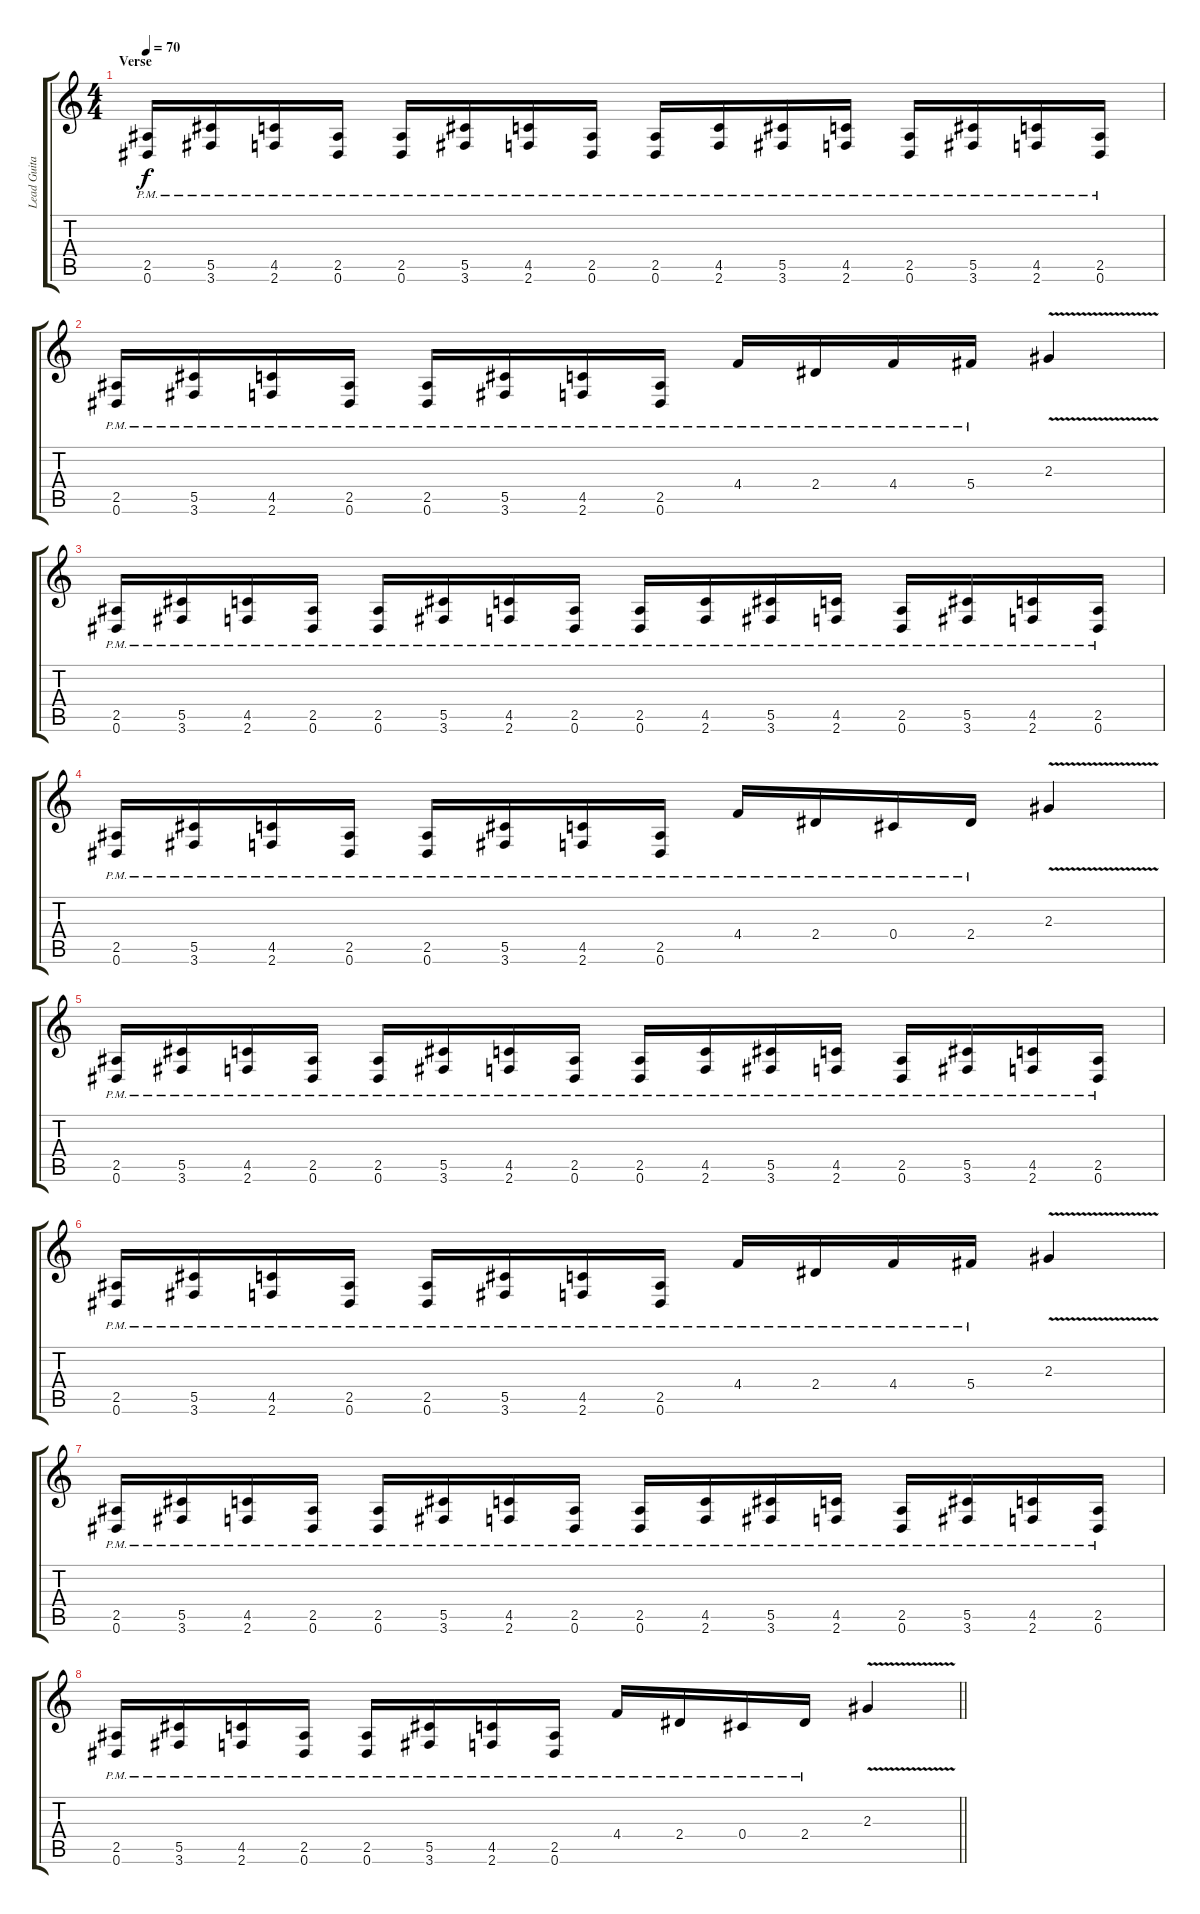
\track ("Lead Guitar" "Lead Guita") {instrument distortionguitar}
\staff {score tabs}
\tuning (Eb4 Bb3 Gb3 Db3 Ab2 Eb2) {hide}
\ts (4 4)
\section ("" "Verse")
\tempo 70
\clef g2
\ks c
(2.5{pm} 0.6{pm}).16{dy f} (5.5{pm} 3.6{pm}).16 (4.5{pm} 2.6{pm}).16 (2.5{pm} 0.6{pm}).16 (2.5{pm} 0.6{pm}).16 (5.5{pm} 3.6{pm}).16 (4.5{pm} 2.6{pm}).16 (2.5{pm} 0.6{pm}).16 (2.5{pm} 0.6{pm}).16 (4.5{pm} 2.6{pm}).16 (5.5{pm} 3.6{pm}).16 (4.5{pm} 2.6{pm}).16 (2.5{pm} 0.6{pm}).16 (5.5{pm} 3.6{pm}).16 (4.5{pm} 2.6{pm}).16 (2.5{pm} 0.6{pm}).16 |
(2.5{pm} 0.6{pm}).16 (5.5{pm} 3.6{pm}).16 (4.5{pm} 2.6{pm}).16 (2.5{pm} 0.6{pm}).16 (2.5{pm} 0.6{pm}).16 (5.5{pm} 3.6{pm}).16 (4.5{pm} 2.6{pm}).16 (2.5{pm} 0.6{pm}).16 4.4{pm}.16 2.4{pm}.16 4.4{pm}.16 5.4{pm}.16 2.3{v}.4 |
(2.5{pm} 0.6{pm}).16 (5.5{pm} 3.6{pm}).16 (4.5{pm} 2.6{pm}).16 (2.5{pm} 0.6{pm}).16 (2.5{pm} 0.6{pm}).16 (5.5{pm} 3.6{pm}).16 (4.5{pm} 2.6{pm}).16 (2.5{pm} 0.6{pm}).16 (2.5{pm} 0.6{pm}).16 (4.5{pm} 2.6{pm}).16 (5.5{pm} 3.6{pm}).16 (4.5{pm} 2.6{pm}).16 (2.5{pm} 0.6{pm}).16 (5.5{pm} 3.6{pm}).16 (4.5{pm} 2.6{pm}).16 (2.5{pm} 0.6{pm}).16 |
(2.5{pm} 0.6{pm}).16 (5.5{pm} 3.6{pm}).16 (4.5{pm} 2.6{pm}).16 (2.5{pm} 0.6{pm}).16 (2.5{pm} 0.6{pm}).16 (5.5{pm} 3.6{pm}).16 (4.5{pm} 2.6{pm}).16 (2.5{pm} 0.6{pm}).16 4.4{pm}.16 2.4{pm}.16 0.4{pm}.16 2.4{pm}.16 2.3{v}.4 |
(2.5{pm} 0.6{pm}).16 (5.5{pm} 3.6{pm}).16 (4.5{pm} 2.6{pm}).16 (2.5{pm} 0.6{pm}).16 (2.5{pm} 0.6{pm}).16 (5.5{pm} 3.6{pm}).16 (4.5{pm} 2.6{pm}).16 (2.5{pm} 0.6{pm}).16 (2.5{pm} 0.6{pm}).16 (4.5{pm} 2.6{pm}).16 (5.5{pm} 3.6{pm}).16 (4.5{pm} 2.6{pm}).16 (2.5{pm} 0.6{pm}).16 (5.5{pm} 3.6{pm}).16 (4.5{pm} 2.6{pm}).16 (2.5{pm} 0.6{pm}).16 |
(2.5{pm} 0.6{pm}).16 (5.5{pm} 3.6{pm}).16 (4.5{pm} 2.6{pm}).16 (2.5{pm} 0.6{pm}).16 (2.5{pm} 0.6{pm}).16 (5.5{pm} 3.6{pm}).16 (4.5{pm} 2.6{pm}).16 (2.5{pm} 0.6{pm}).16 4.4{pm}.16 2.4{pm}.16 4.4{pm}.16 5.4{pm}.16 2.3{v}.4 |
(2.5{pm} 0.6{pm}).16 (5.5{pm} 3.6{pm}).16 (4.5{pm} 2.6{pm}).16 (2.5{pm} 0.6{pm}).16 (2.5{pm} 0.6{pm}).16 (5.5{pm} 3.6{pm}).16 (4.5{pm} 2.6{pm}).16 (2.5{pm} 0.6{pm}).16 (2.5{pm} 0.6{pm}).16 (4.5{pm} 2.6{pm}).16 (5.5{pm} 3.6{pm}).16 (4.5{pm} 2.6{pm}).16 (2.5{pm} 0.6{pm}).16 (5.5{pm} 3.6{pm}).16 (4.5{pm} 2.6{pm}).16 (2.5{pm} 0.6{pm}).16 |
\barLineRight lightlight
(2.5{pm} 0.6{pm}).16 (5.5{pm} 3.6{pm}).16 (4.5{pm} 2.6{pm}).16 (2.5{pm} 0.6{pm}).16 (2.5{pm} 0.6{pm}).16 (5.5{pm} 3.6{pm}).16 (4.5{pm} 2.6{pm}).16 (2.5{pm} 0.6{pm}).16 4.4{pm}.16 2.4{pm}.16 0.4{pm}.16 2.4{pm}.16 2.3{v}.4
